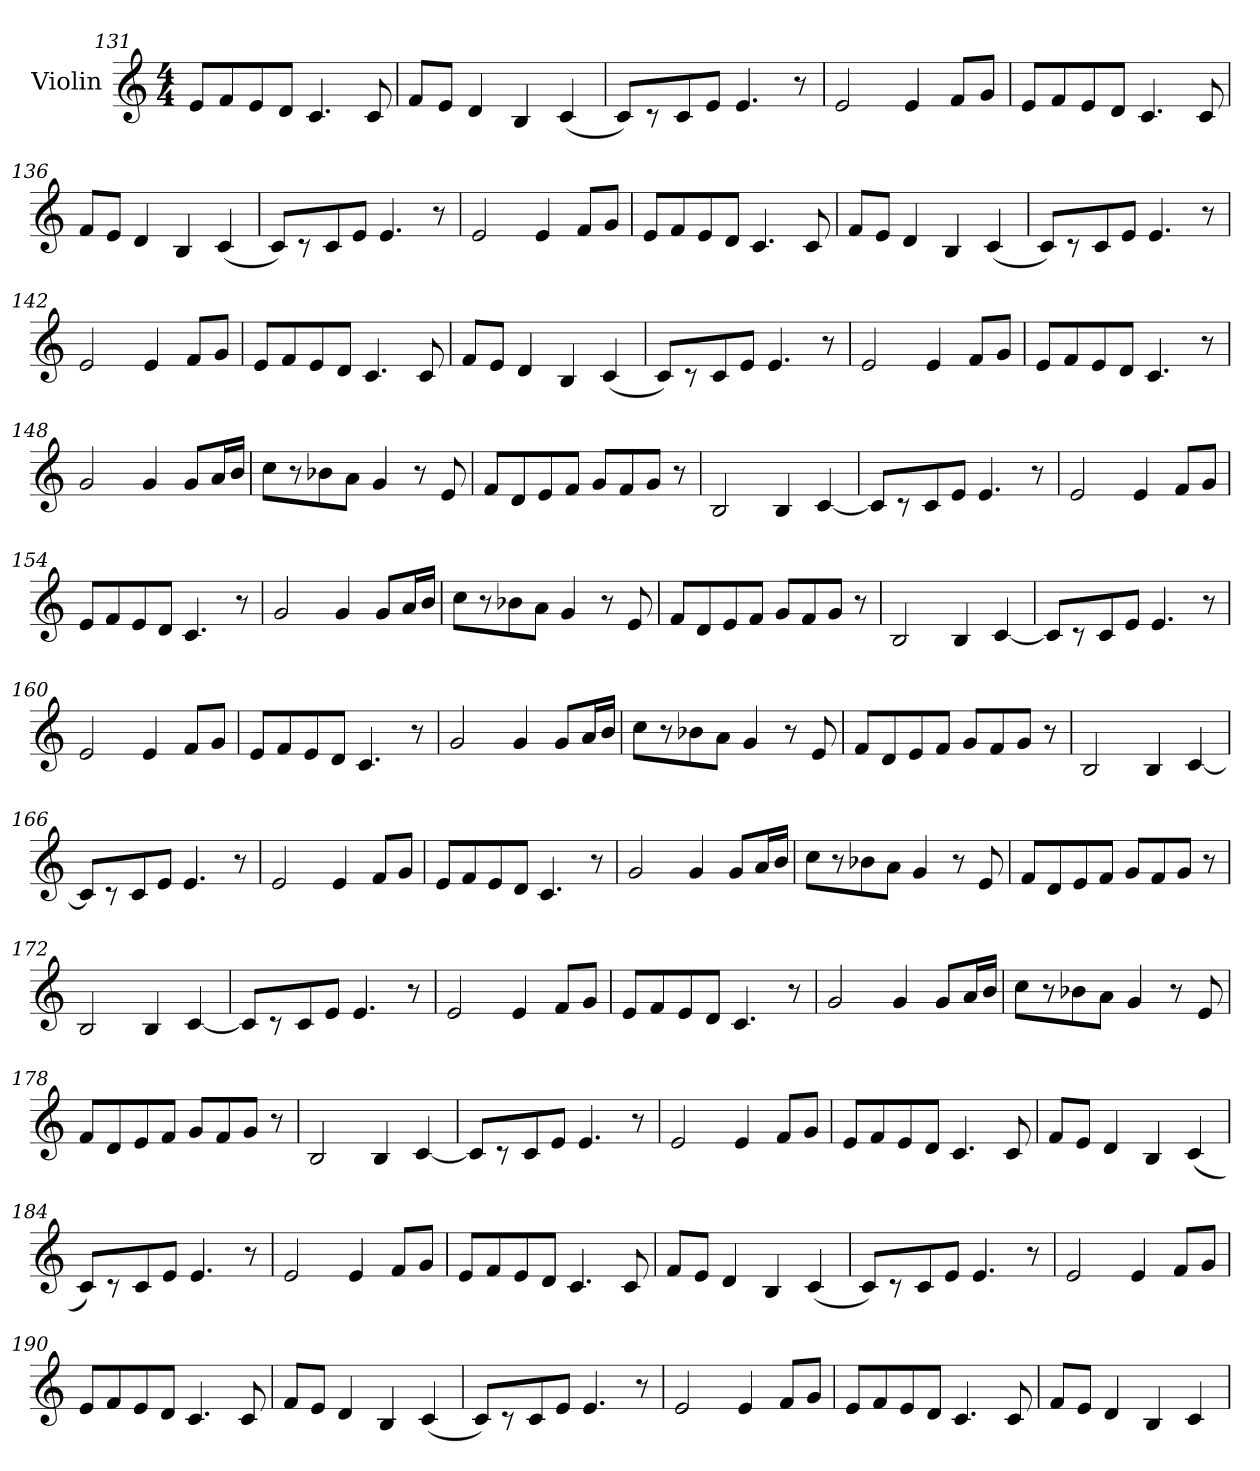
**kern
*part1
*staff1
*I"Violin
*clefG2
*k[]
*M4/4
=131
8e/L
8f/
8e/
8d/J
4.c/
8c/
=132
8f/L
8e/J
4d/
4B/
(4c/
=133
8c/L)
8r
8c/
8e/J
4.e/
8r
!!LO:LB:g=z
=134
2e/
4e/
8f/L
8g/J
=135
8e/L
8f/
8e/
8d/J
4.c/
8c/
=136
8f/L
8e/J
4d/
4B/
(4c/
=137
8c/L)
8r
8c/
8e/J
4.e/
8r
=138
2e/
4e/
8f/L
8g/J
!!LO:LB:g=z
=139
8e/L
8f/
8e/
8d/J
4.c/
8c/
=140
8f/L
8e/J
4d/
4B/
(4c/
=141
8c/L)
8r
8c/
8e/J
4.e/
8r
=142
2e/
4e/
8f/L
8g/J
=143
8e/L
8f/
8e/
8d/J
4.c/
8c/
!!LO:LB:g=z
=144
8f/L
8e/J
4d/
4B/
(4c/
=145
8c/L)
8r
8c/
8e/J
4.e/
8r
=146
2e/
4e/
8f/L
8g/J
=147
8e/L
8f/
8e/
8d/J
4.c/
8r
=148
2g/
4g/
8g/L
16a/L
16b/JJ
!!LO:LB:g=z
=149
8cc\L
8r
8b-X\
8a\J
4g/
8r
8e/
=150
8f/L
8d/
8e/
8f/J
8g/L
8f/
8g/J
8r
=151
2B/
4B/
[4c/
=152
8c/L]
8r
8c/
8e/J
4.e/
8r
=153
2e/
4e/
8f/L
8g/J
!!LO:LB:g=z
=154
8e/L
8f/
8e/
8d/J
4.c/
8r
=155
2g/
4g/
8g/L
16a/L
16b/JJ
=156
8cc\L
8r
8b-X\
8a\J
4g/
8r
8e/
=157
8f/L
8d/
8e/
8f/J
8g/L
8f/
8g/J
8r
=158
2B/
4B/
[4c/
!!LO:LB:g=z
=159
8c/L]
8r
8c/
8e/J
4.e/
8r
=160
2e/
4e/
8f/L
8g/J
=161
8e/L
8f/
8e/
8d/J
4.c/
8r
=162
2g/
4g/
8g/L
16a/L
16b/JJ
=163
8cc\L
8r
8b-X\
8a\J
4g/
8r
8e/
!!LO:PB:g=z
=164
8f/L
8d/
8e/
8f/J
8g/L
8f/
8g/J
8r
=165
2B/
4B/
[4c/
=166
8c/L]
8r
8c/
8e/J
4.e/
8r
=167
2e/
4e/
8f/L
8g/J
=168
8e/L
8f/
8e/
8d/J
4.c/
8r
=169
2g/
4g/
8g/L
16a/L
16b/JJ
!!LO:LB:g=z
=170
8cc\L
8r
8b-X\
8a\J
4g/
8r
8e/
=171
8f/L
8d/
8e/
8f/J
8g/L
8f/
8g/J
8r
=172
2B/
4B/
[4c/
=173
8c/L]
8r
8c/
8e/J
4.e/
8r
!!LO:LB:g=z
=174
2e/
4e/
8f/L
8g/J
=175
8e/L
8f/
8e/
8d/J
4.c/
8r
=176
2g/
4g/
8g/L
16a/L
16b/JJ
=177
8cc\L
8r
8b-X\
8a\J
4g/
8r
8e/
=178
8f/L
8d/
8e/
8f/J
8g/L
8f/
8g/J
8r
!!LO:LB:g=z
=179
2B/
4B/
[4c/
=180
8c/L]
8r
8c/
8e/J
4.e/
8r
=181
2e/
4e/
8f/L
8g/J
=182
8e/L
8f/
8e/
8d/J
4.c/
8c/
=183
8f/L
8e/J
4d/
4B/
(4c/
!!LO:LB:g=z
=184
8c/L)
8r
8c/
8e/J
4.e/
8r
=185
2e/
4e/
8f/L
8g/J
=186
8e/L
8f/
8e/
8d/J
4.c/
8c/
=187
8f/L
8e/J
4d/
4B/
(4c/
=188
8c/L)
8r
8c/
8e/J
4.e/
8r
!!LO:LB:g=z
=189
2e/
4e/
8f/L
8g/J
=190
8e/L
8f/
8e/
8d/J
4.c/
8c/
=191
8f/L
8e/J
4d/
4B/
(4c/
=192
8c/L)
8r
8c/
8e/J
4.e/
8r
=193
2e/
4e/
8f/L
8g/J
!!LO:LB:g=z
=194
8e/L
8f/
8e/
8d/J
4.c/
8c/
=195
8f/L
8e/J
4d/
4B/
4c/
=
*-
